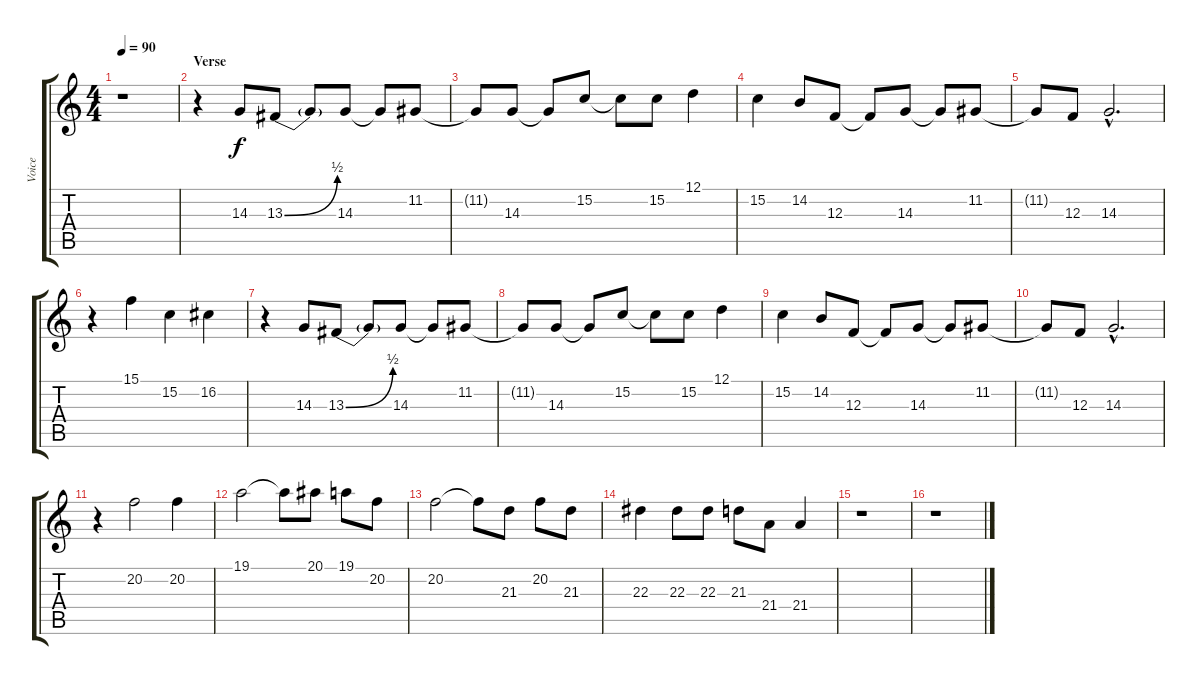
\track ("Voice" "Voice") {instrument lead2sawtooth}
\staff {score tabs}
\tuning (D4 A3 F3 C3 G2 D2) {hide}
\ts (4 4)
\tempo 90
\clef g2
\ks c
r.1{dy f} |
\section ("" "Verse")
r.4 14.3.8 13.3{be (bend 0 0 60 2)}.8 13.3{t}.8 14.3.8 14.3{t}.8 11.2.8 |
11.2{t}.8 14.3.8 14.3{t}.8 15.2.8 15.2{t}.8 15.2.8 12.1.4 |
15.2.4 14.2.8 12.3.8 12.3{t}.8 14.3.8 14.3{t}.8 11.2.8 |
11.2{t}.8 12.3.8 14.3{hac}.2{d} |
r.4 15.1.4 15.2.4 16.2.4 |
r.4 14.3.8 13.3{be (bend 0 0 60 2)}.8 13.3{t}.8 14.3.8 14.3{t}.8 11.2.8 |
11.2{t}.8 14.3.8 14.3{t}.8 15.2.8 15.2{t}.8 15.2.8 12.1.4 |
15.2.4 14.2.8 12.3.8 12.3{t}.8 14.3.8 14.3{t}.8 11.2.8 |
11.2{t}.8 12.3.8 14.3{hac}.2{d} |
r.4 20.2.2 20.2.4 |
19.1.2 19.1{t}.8 20.1.8 19.1.8 20.2.8 |
20.2.2 20.2{t}.8 21.3.8 20.2.8 21.3.8 |
22.3.4 22.3.8 22.3.8 21.3.8 21.4.8 21.4.4 |
r.1 |
r.1
